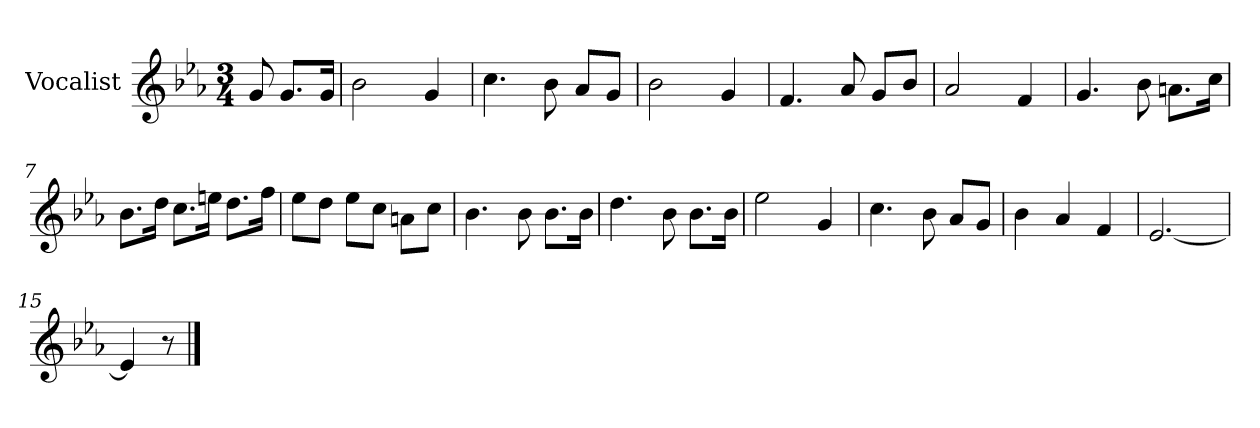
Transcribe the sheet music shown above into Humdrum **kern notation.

**kern
*part1
*staff1
*I"Vocalist
*k[b-e-a-]
*E-:
*M3/4
=
8g
8.gL
16gJk
=1
2b-
4g
=2
4.cc
8b-
8a-L
8gJ
=3
2b-
4g
=4
4.f
8a-
8gL
8b-J
=5
2a-
4f
=6
4.g
8b-
8.anL
16ccJk
=7
8.b-L
16ddJk
8.ccL
16eenJk
8.ddL
16ffJk
=8
8ee-L
8ddJ
8ee-L
8ccJ
8anL
8ccJ
=9
4.b-
8b-
8.b-L
16b-Jk
=10
4.dd
8b-
8.b-L
16b-Jk
=11
2ee-
4g
=12
4.cc
8b-
8a-L
8gJ
=13
4b-
4a-
4f
=14
[2.e-
=15
4e-]
8r
==
*-
